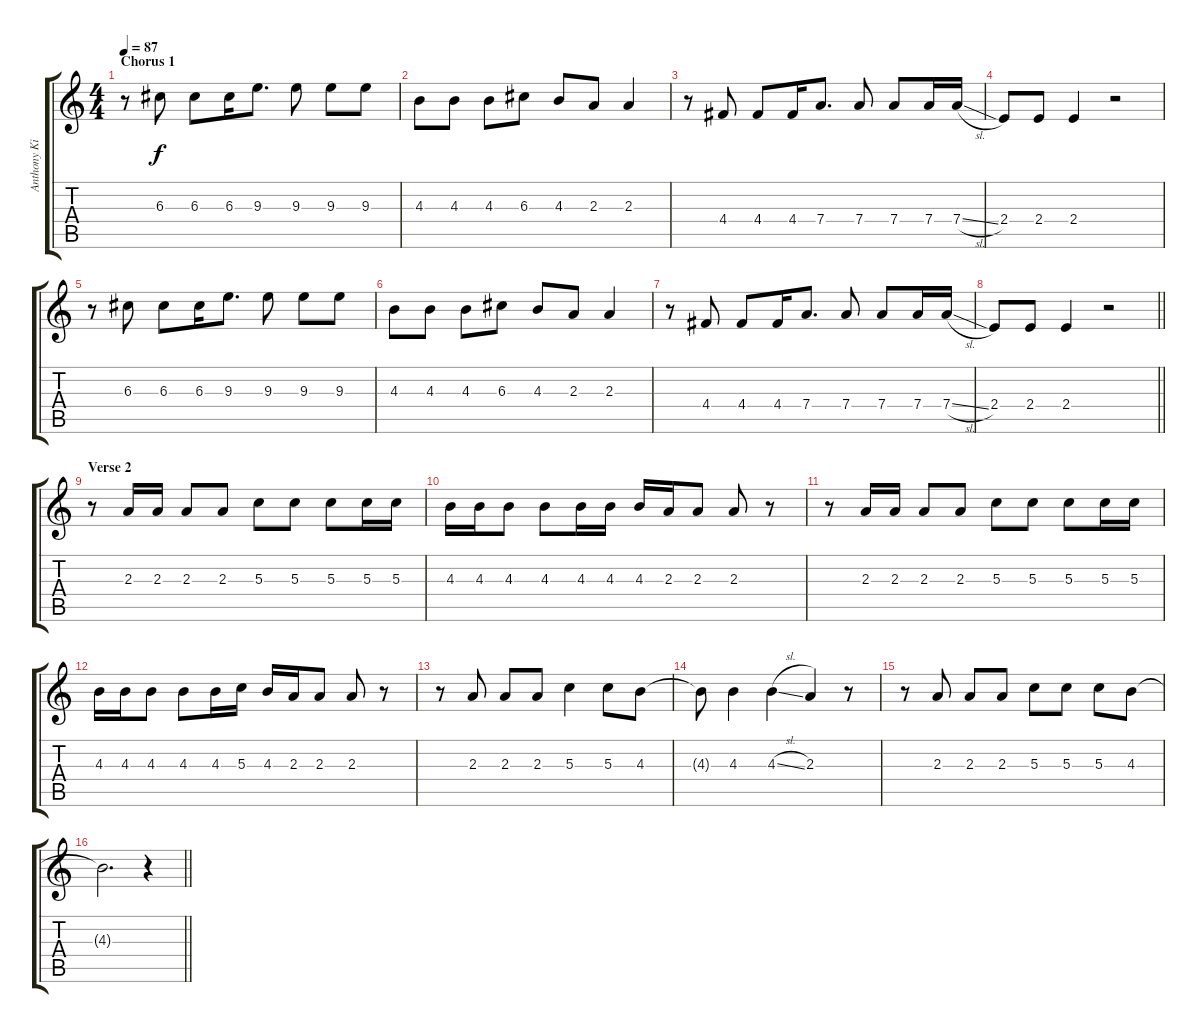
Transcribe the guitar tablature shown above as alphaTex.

\track ("Anthony Kiedis" "Anthony Ki") {instrument overdrivenguitar}
\staff {score tabs}
\tuning (E4 B3 G3 D3 A2 E2) {hide}
\ts (4 4)
\section ("" "Chorus 1")
\tempo 87
\clef g2
\ks c
r.8{dy f} 6.3.8 6.3.8 6.3.16 9.3.8{d} 9.3.8 9.3.8 9.3.8 |
4.3.8 4.3.8 4.3.8 6.3.8 4.3.8 2.3.8 2.3.4 |
r.8 4.4.8 4.4.8 4.4.16 7.4.8{d} 7.4.8 7.4.8 7.4.16 7.4{sl}.16 |
2.4.8 2.4.8 2.4.4 r.2 |
r.8 6.3.8 6.3.8 6.3.16 9.3.8{d} 9.3.8 9.3.8 9.3.8 |
4.3.8 4.3.8 4.3.8 6.3.8 4.3.8 2.3.8 2.3.4 |
r.8 4.4.8 4.4.8 4.4.16 7.4.8{d} 7.4.8 7.4.8 7.4.16 7.4{sl}.16 |
\barLineRight lightlight
2.4.8 2.4.8 2.4.4 r.2 |
\section ("" "Verse 2")
r.8 2.3.16 2.3.16 2.3.8 2.3.8 5.3.8 5.3.8 5.3.8 5.3.16 5.3.16 |
4.3.16 4.3.16 4.3.8 4.3.8 4.3.16 4.3.16 4.3.16 2.3.16 2.3.8 2.3.8 r.8 |
r.8 2.3.16 2.3.16 2.3.8 2.3.8 5.3.8 5.3.8 5.3.8 5.3.16 5.3.16 |
4.3.16 4.3.16 4.3.8 4.3.8 4.3.16 5.3.16 4.3.16 2.3.16 2.3.8 2.3.8 r.8 |
r.8 2.3.8 2.3.8 2.3.8 5.3.4 5.3.8 4.3.8 |
4.3{t}.8 4.3.4 4.3{sl}.4 2.3.4 r.8 |
r.8 2.3.8 2.3.8 2.3.8 5.3.8 5.3.8 5.3.8 4.3.8 |
\barLineRight lightlight
4.3{t}.2{d} r.4
